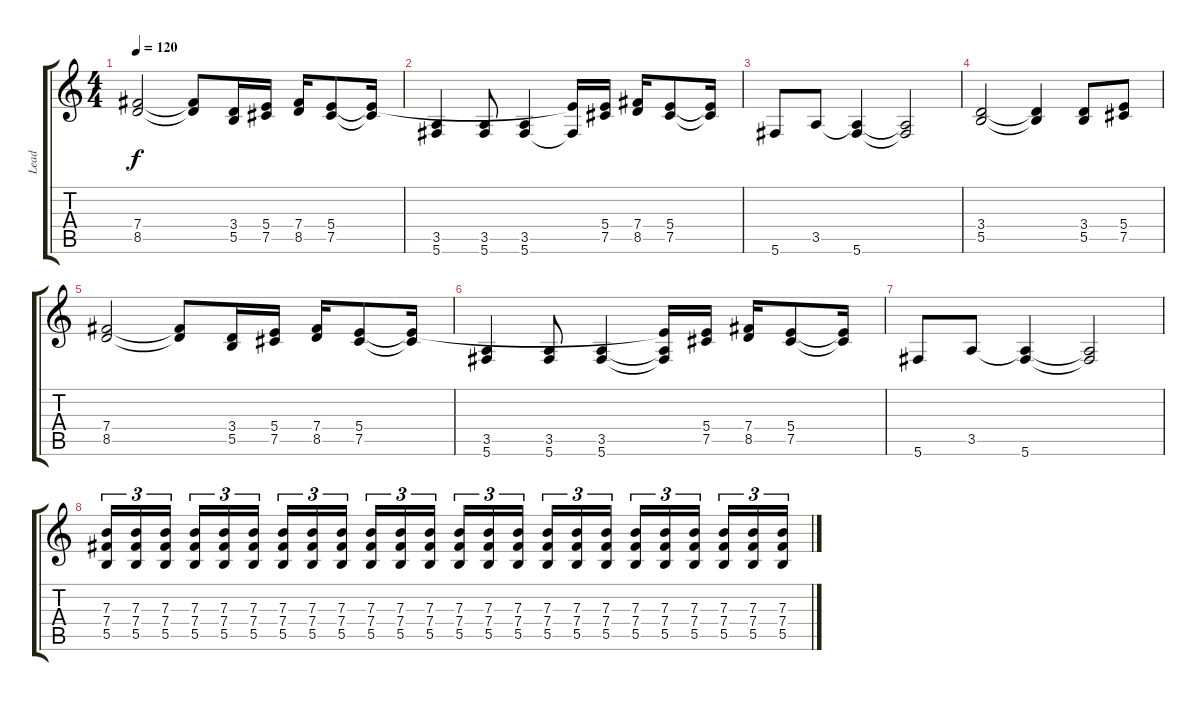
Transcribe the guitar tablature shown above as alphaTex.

\track ("Lead" "Lead") {instrument distortionguitar}
\staff {score tabs}
\tuning (Db4 Ab3 E3 B2 Gb2 Db2) {hide}
\ts (4 4)
\tempo 120
\clef g2
\ks c
(7.4 8.5).2{dy f} (7.4{t} 8.5{t}).8 (3.4 5.5).16 (5.4 7.5).16 (7.4 8.5).16 (5.4 7.5).8 (5.4{t} 7.5{t}).16 |
(3.5 5.6).4 (3.5 5.6).8 (3.5 5.6).4 (5.4{t} 5.6{t}).16 (5.4 7.5).16 (7.4 8.5).16 (5.4 7.5).8 (5.4{t} 7.5{t}).16 |
5.6.8 3.5.8 (3.5{t} 5.6).4 (3.5{t} 5.6{t}).2 |
(3.4 5.5).2 (3.4{t} 5.5{t}).4 (3.4 5.5).8 (5.4 7.5).8 |
(7.4 8.5).2 (7.4{t} 8.5{t}).8 (3.4 5.5).16 (5.4 7.5).16 (7.4 8.5).16 (5.4 7.5).8 (5.4{t} 7.5{t}).16 |
(3.5 5.6).4 (3.5 5.6).8 (3.5 5.6).4 (5.4{t} 3.5{t} 5.6{t}).16 (5.4 7.5).16 (7.4 8.5).16 (5.4 7.5).8 (5.4{t} 7.5{t}).16 |
5.6.8 3.5.8 (3.5{t} 5.6).4 (3.5{t} 5.6{t}).2 |
(7.3 7.4 5.5).16{tu (3 2)} (7.3 7.4 5.5).16{tu (3 2)} (7.3 7.4 5.5).16{tu (3 2) beam splitsecondary} (7.3 7.4 5.5).16{tu (3 2)} (7.3 7.4 5.5).16{tu (3 2)} (7.3 7.4 5.5).16{tu (3 2)} (7.3 7.4 5.5).16{tu (3 2)} (7.3 7.4 5.5).16{tu (3 2)} (7.3 7.4 5.5).16{tu (3 2) beam splitsecondary} (7.3 7.4 5.5).16{tu (3 2)} (7.3 7.4 5.5).16{tu (3 2)} (7.3 7.4 5.5).16{tu (3 2)} (7.3 7.4 5.5).16{tu (3 2)} (7.3 7.4 5.5).16{tu (3 2)} (7.3 7.4 5.5).16{tu (3 2) beam splitsecondary} (7.3 7.4 5.5).16{tu (3 2)} (7.3 7.4 5.5).16{tu (3 2)} (7.3 7.4 5.5).16{tu (3 2)} (7.3 7.4 5.5).16{tu (3 2)} (7.3 7.4 5.5).16{tu (3 2)} (7.3 7.4 5.5).16{tu (3 2) beam splitsecondary} (7.3 7.4 5.5).16{tu (3 2)} (7.3 7.4 5.5).16{tu (3 2)} (7.3 7.4 5.5).16{tu (3 2)}
